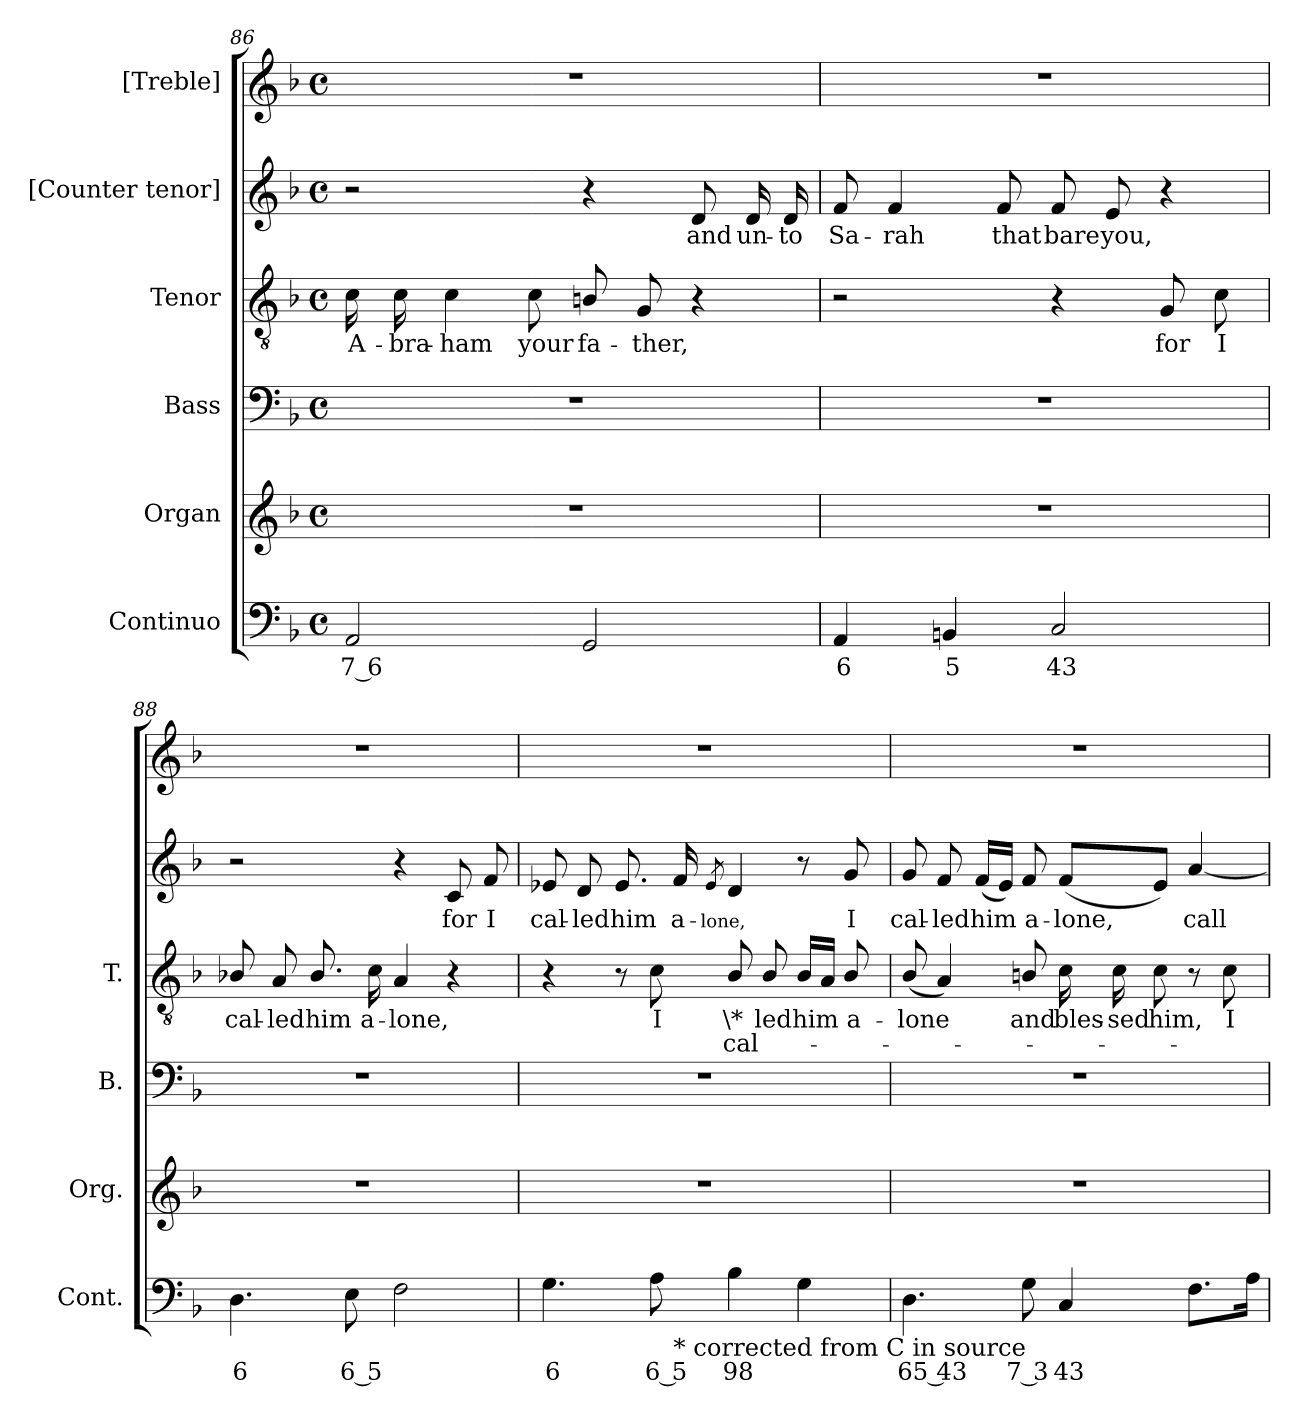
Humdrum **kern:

**kern	**text	**kern	**kern	**kern	**text	**text	**kern	**text	**kern
*part6	*part6	*part5	*part4	*part3	*part3	*part3	*part2	*part2	*part1
*staff6	*staff6	*staff5	*staff4	*staff3	*staff3	*staff3	*staff2	*staff2	*staff1
*I"Continuo	*	*I"Organ	*I"Bass	*I"Tenor	*	*	*I"[Counter tenor]	*	*I"[Treble]
*I'Cont.	*	*I'Org.	*I'B.	*I'T.	*	*	*	*	*
*clefF4	*	*clefG2	*clefF4	*clefGv2	*	*	*clefG2	*	*clefG2
*	*	*	*	*ITrd7c12	*	*	*	*	*
*k[b-]	*	*k[b-]	*k[b-]	*k[b-]	*	*	*k[b-]	*	*k[b-]
*F:	*	*F:	*F:	*F:	*	*	*F:	*	*F:
*M4/4	*	*M4/4	*M4/4	*M4/4	*	*	*M4/4	*	*M4/4
*met(c)	*	*met(c)	*met(c)	*met(c)	*	*	*met(c)	*	*met(c)
=86	=86	=86	=86	=86	=86	=86	=86	=86	=86
!	!LO:LY:b:color=#000000	!	!	!	!	!	!	!	!
!	!	!	!	!	!LO:LY:b:color=#000000	!	!	!	!
2AAi/	7 6	1r	1r	16Ci\	A-	.	2r	.	1r
!	!	!	!	!	!LO:LY:b:color=#000000	!	!	!	!
.	.	.	.	16Ci\	-bra-	.	.	.	.
!	!	!	!	!	!LO:LY:b:color=#000000	!	!	!	!
.	.	.	.	4Ci\	-ham	.	.	.	.
!	!	!	!	!	!LO:LY:b:color=#000000	!	!	!	!
.	.	.	.	8Ci\	your	.	.	.	.
!	!	!	!	!	!LO:LY:b:color=#000000	!	!	!	!
2GGi/	.	.	.	8BBni/	fa-	.	4r	.	.
!	!	!	!	!	!LO:LY:b:color=#000000	!	!	!	!
.	.	.	.	8GGi/	-ther,	.	.	.	.
!	!	!	!	!	!	!	!	!LO:LY:b:color=#000000	!
.	.	.	.	4r	.	.	8di/	and	.
!	!	!	!	!	!	!	!	!LO:LY:b:color=#000000	!
.	.	.	.	.	.	.	16di/	un-	.
!	!	!	!	!	!	!	!	!LO:LY:b:color=#000000	!
.	.	.	.	.	.	.	16di/	-to	.
=87	=87	=87	=87	=87	=87	=87	=87	=87	=87
!	!LO:LY:b:color=#000000	!	!	!	!	!	!	!	!
!	!	!	!	!	!	!	!	!LO:LY:b:color=#000000	!
4AAi/	6	1r	1r	2r	.	.	8fi/	Sa-	1r
!	!	!	!	!	!	!	!	!LO:LY:b:color=#000000	!
.	.	.	.	.	.	.	4fi/	-rah	.
!	!LO:LY:b:color=#000000	!	!	!	!	!	!	!	!
4BBni/	5	.	.	.	.	.	.	.	.
!	!	!	!	!	!	!	!	!LO:LY:b:color=#000000	!
.	.	.	.	.	.	.	8fi/	that	.
!	!LO:LY:b:color=#000000	!	!	!	!	!	!	!	!
!	!	!	!	!	!	!	!	!LO:LY:b:color=#000000	!
2Ci/	43	.	.	4r	.	.	8fi/	bare	.
!	!	!	!	!	!	!	!	!LO:LY:b:color=#000000	!
.	.	.	.	.	.	.	8ei/	you,	.
!	!	!	!	!	!LO:LY:b:color=#000000	!	!	!	!
.	.	.	.	8GGi/	for	.	4r	.	.
!	!	!	!	!	!LO:LY:b:color=#000000	!	!	!	!
.	.	.	.	8Ci\	I	.	.	.	.
=88	=88	=88	=88	=88	=88	=88	=88	=88	=88
!	!LO:LY:b:color=#000000	!	!	!	!	!	!	!	!
!	!	!	!	!	!LO:LY:b:color=#000000	!	!	!	!
4.Di\	6	1r	1r	8BB-Xi/	cal-	.	2r	.	1r
!	!	!	!	!	!LO:LY:b:color=#000000	!	!	!	!
.	.	.	.	8AAi/	-led	.	.	.	.
!	!	!	!	!	!LO:LY:b:color=#000000	!	!	!	!
.	.	.	.	8.BB-i/	him	.	.	.	.
!	!LO:LY:b:color=#000000	!	!	!	!	!	!	!	!
8Ei\	6 5	.	.	.	.	.	.	.	.
!	!	!	!	!	!LO:LY:b:color=#000000	!	!	!	!
.	.	.	.	16Ci\	a-	.	.	.	.
!	!	!	!	!	!LO:LY:b:color=#000000	!	!	!	!
2Fi\	.	.	.	4AAi/	-lone,	.	4r	.	.
!	!	!	!	!	!	!	!	!LO:LY:b:color=#000000	!
.	.	.	.	4r	.	.	8ci/	for	.
!	!	!	!	!	!	!	!	!LO:LY:b:color=#000000	!
.	.	.	.	.	.	.	8fi/	I	.
!!LO:LB:g=z
=89	=89	=89	=89	=89	=89	=89	=89	=89	=89
!	!LO:LY:b:color=#000000	!	!	!	!	!	!	!	!
!	!	!	!	!	!	!	!	!LO:LY:b:color=#000000	!
*^	*	*	*	*	*	*	*	*	*
4.Gi\	4..ryy	6	1r	1r	4r	.	.	8e-Xi/	cal-	1r
!	!	!	!	!	!	!	!	!	!LO:LY:b:color=#000000	!
.	.	.	.	.	.	.	.	8di/	-led	.
!	!	!	!	!	!	!	!	!	!LO:LY:b:color=#000000	!
.	.	.	.	.	8r	.	.	8.e-i/	him	.
!	!	!LO:LY:b:color=#000000	!	!	!	!	!	!	!	!
!	!	!	!	!	!	!LO:LY:b:color=#000000	!	!	!	!
8Ai\	.	6 5	.	.	8Ci\	I	.	.	.	.
!	!LO:TX:b:t=* corrected from C in source	!	!	!	!	!	!	!	!	!
!	!	!	!	!	!	!	!	!	!LO:LY:b:color=#000000	!
.	2ryy	.	.	.	.	.	.	16fi/	a-	.
!	!	!	!	!	!	!	!	!	!LO:LY:b:color=#000000	!
.	.	.	.	.	.	.	.	8qe-i/	-lone,	.
!	!	!LO:LY:b:color=#000000	!	!	!	!	!	!	!	!
!	!	!	!	!	!	!LO:LY:b:color=#000000	!LO:LY:b:color=#000000	!	!	!
4B-i\	.	98	.	.	8BB-i/	\*	cal-	4di/	.	.
!	!	!	!	!	!	!LO:LY:b:color=#000000	!	!	!	!
.	.	.	.	.	8BB-i/	-led	.	.	.	.
!	!	!	!	!	!	!LO:LY:b:color=#000000	!	!	!	!
4Gi\	.	.	.	.	16BB-i/LL	him	.	8r	.	.
.	.	.	.	.	16AAi/JJ	.	.	.	.	.
!	!	!	!	!	!	!LO:LY:b:color=#000000	!	!	!	!
!	!	!	!	!	!	!	!	!	!LO:LY:b:color=#000000	!
.	.	.	.	.	8BB-i/	a-	.	8gi/	I	.
.	16ryy	.	.	.	.	.	.	.	.	.
*v	*v	*	*	*	*	*	*	*	*	*
=90	=90	=90	=90	=90	=90	=90	=90	=90	=90
*^	*	*	*	*	*	*	*	*	*
!	!	!LO:LY:b:color=#000000	!	!	!	!	!	!	!	!
*v	*v	*	*	*	*	*	*	*	*	*
*^	*	*	*	*	*	*	*	*	*
!	!	!	!	!	!	!LO:LY:b:color=#000000	!	!	!	!
*v	*v	*	*	*	*	*	*	*	*	*
*^	*	*	*	*	*	*	*	*	*
!	!	!	!	!	!	!	!	!	!LO:LY:b:color=#000000	!
*v	*v	*	*	*	*	*	*	*	*	*
4.Di\	65 43	1r	1r	(8BB-i/	-lone	.	8gi/	cal-	1r
!	!	!	!	!	!	!	!	!LO:LY:b:color=#000000	!
.	.	.	.	4AAi/)	.	.	8fi/	-led	.
!	!	!	!	!	!	!	!	!LO:LY:b:color=#000000	!
.	.	.	.	.	.	.	(16fi/LL	him	.
.	.	.	.	.	.	.	16ei/JJ)	.	.
!	!LO:LY:b:color=#000000	!	!	!	!	!	!	!	!
!	!	!	!	!	!LO:LY:b:color=#000000	!	!	!	!
!	!	!	!	!	!	!	!	!LO:LY:b:color=#000000	!
8Gi\	7 3	.	.	8BBni/	and	.	8fi/	a-	.
!	!LO:LY:b:color=#000000	!	!	!	!	!	!	!	!
!	!	!	!	!	!LO:LY:b:color=#000000	!	!	!	!
!	!	!	!	!	!	!	!	!LO:LY:b:color=#000000	!
4Ci/	43	.	.	16Ci\	bles-	.	(8fi/L	-lone,	.
!	!	!	!	!	!LO:LY:b:color=#000000	!	!	!	!
.	.	.	.	16Ci\	-sed	.	.	.	.
!	!	!	!	!	!LO:LY:b:color=#000000	!	!	!	!
.	.	.	.	8Ci\	him,	.	8ei/J)	.	.
!	!	!	!	!	!	!	!	!LO:LY:b:color=#000000	!
8.Fi\L	.	.	.	8r	.	.	[4ai/	call-	.
!	!	!	!	!	!LO:LY:b:color=#000000	!	!	!	!
.	.	.	.	8Ci\	I	.	.	.	.
16Ai\Jk	.	.	.	.	.	.	.	.	.
=	=	=	=	=	=	=	=	=	=
*-	*-	*-	*-	*-	*-	*-	*-	*-	*-
